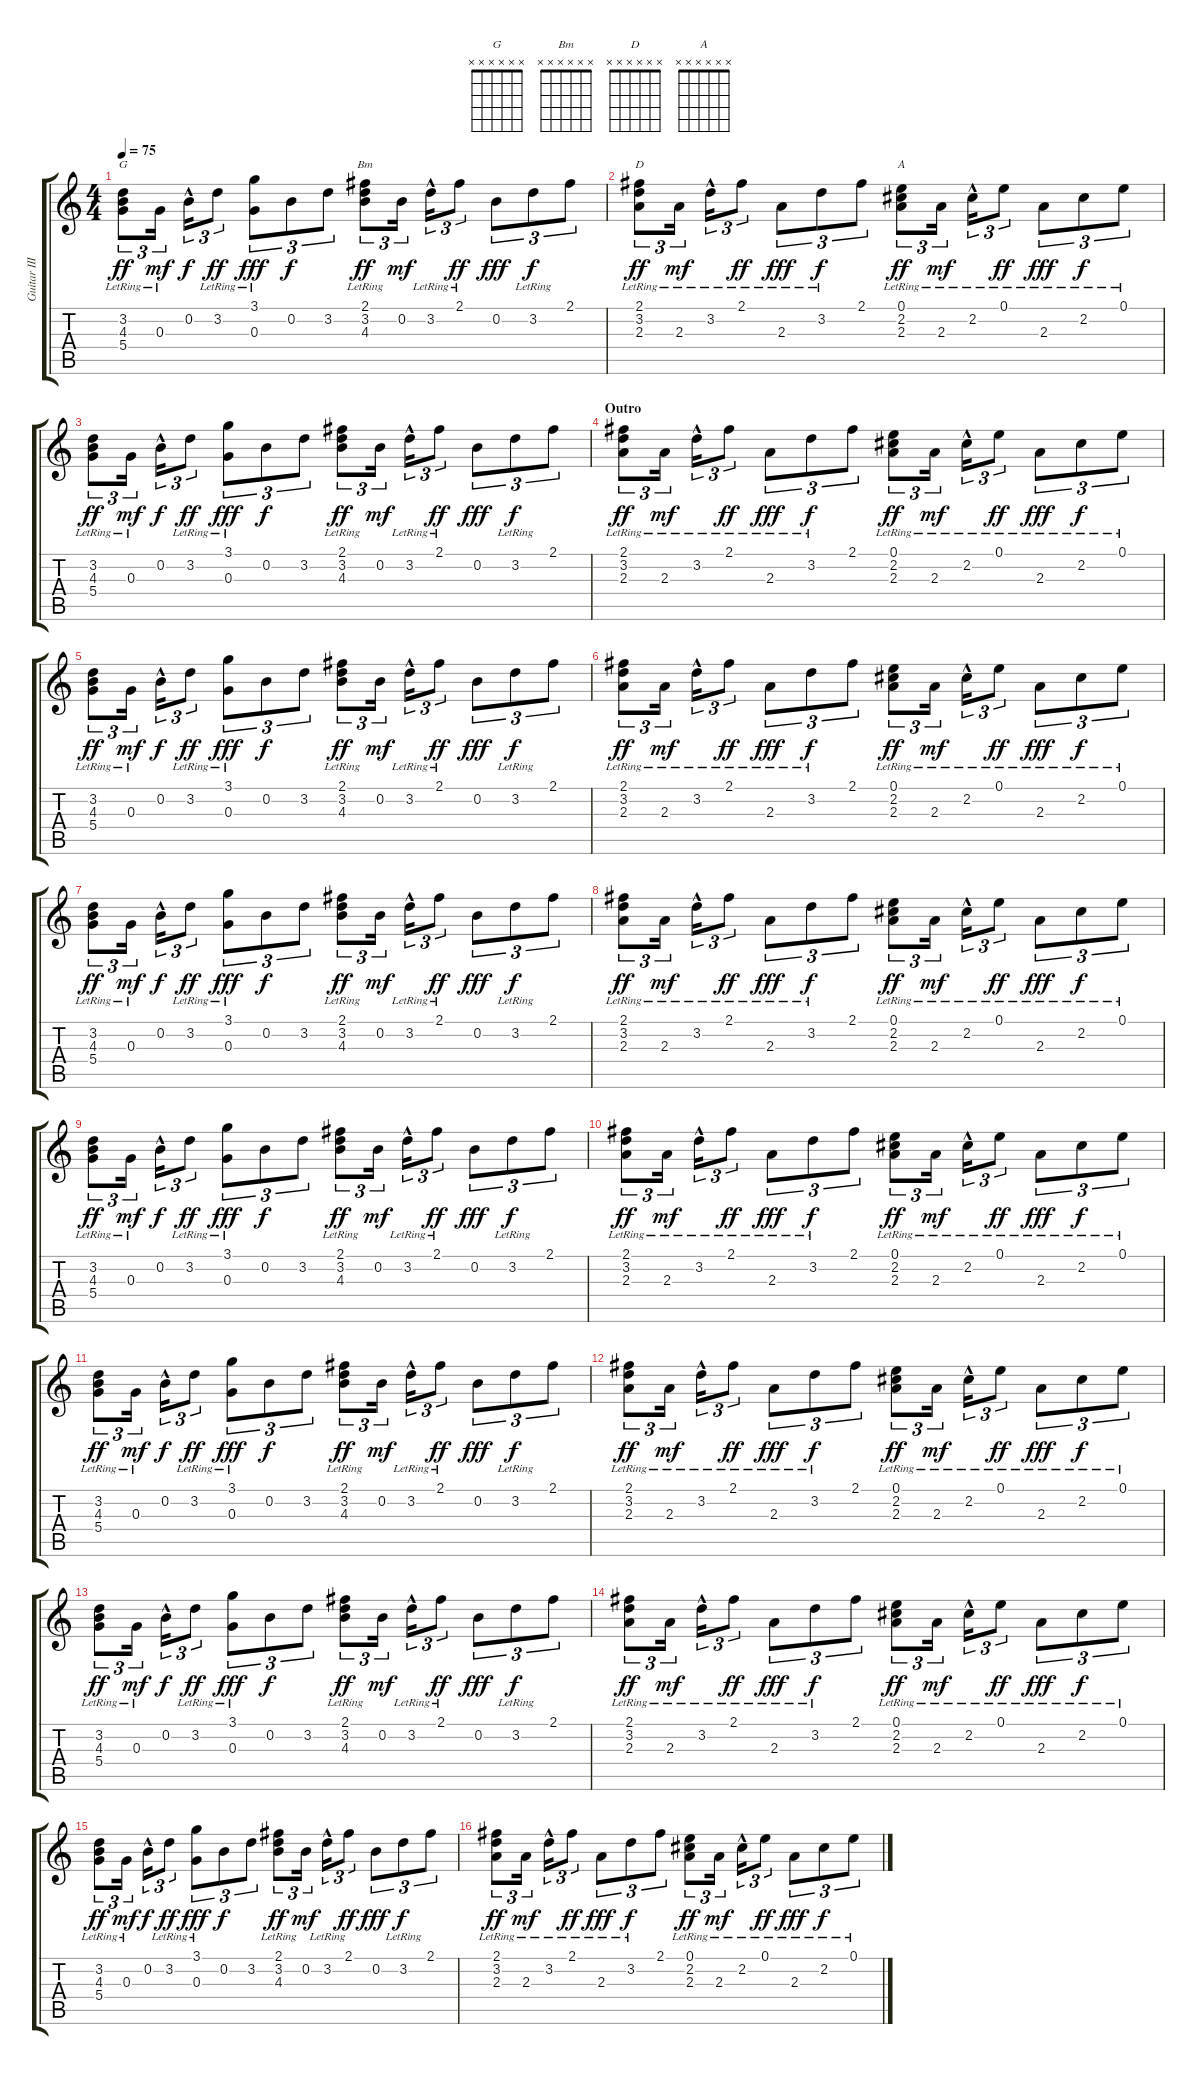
\track ("Guitar III (clean)" "Guitar III") {instrument electricguitarclean}
\staff {score tabs}
\tuning (E4 B3 G3 D3 A2 E2) {hide}
\chord ("G" x x x x x x)
\chord ("Bm" x x x x x x)
\chord ("D" x x x x x x)
\chord ("A" x x x x x x)
\ts (4 4)
\tempo 75
\clef g2
\ks c
(3.2{lr} 4.3 5.4{lr}).8{tu (3 2) ch "G" dy ff} 0.3{lr}.16{tu (3 2) dy mf} 0.2{hac}.16{tu (3 2) dy f} 3.2{lr}.8{tu (3 2) dy ff} (3.1{lr} 0.3{lr}).8{tu (3 2) dy fff} 0.2.8{tu (3 2) dy f} 3.2.8{tu (3 2)} (2.1{lr} 3.2 4.3{lr}).8{tu (3 2) ch "Bm" dy ff} 0.2.16{tu (3 2) dy mf} 3.2{hac lr}.16{tu (3 2)} 2.1{lr}.8{tu (3 2) dy ff} 0.2.8{tu (3 2) dy fff} 3.2{lr}.8{tu (3 2) dy f} 2.1.8{tu (3 2)} |
(2.1{lr} 3.2{lr} 2.3).8{tu (3 2) ch "D" dy ff} 2.3{lr}.16{tu (3 2) dy mf} 3.2{hac lr}.16{tu (3 2)} 2.1{lr}.8{tu (3 2) dy ff} 2.3{lr}.8{tu (3 2) dy fff} 3.2{lr}.8{tu (3 2) dy f} 2.1.8{tu (3 2)} (0.1{lr} 2.2{lr} 2.3).8{tu (3 2) ch "A" dy ff} 2.3{lr}.16{tu (3 2) dy mf} 2.2{hac lr}.16{tu (3 2)} 0.1{lr}.8{tu (3 2) dy ff} 2.3{lr}.8{tu (3 2) dy fff} 2.2{lr}.8{tu (3 2) dy f} 0.1{lr}.8{tu (3 2)} |
(3.2{lr} 4.3 5.4{lr}).8{tu (3 2) dy ff} 0.3{lr}.16{tu (3 2) dy mf} 0.2{hac}.16{tu (3 2) dy f} 3.2{lr}.8{tu (3 2) dy ff} (3.1{lr} 0.3{lr}).8{tu (3 2) dy fff} 0.2.8{tu (3 2) dy f} 3.2.8{tu (3 2)} (2.1{lr} 3.2 4.3{lr}).8{tu (3 2) dy ff} 0.2.16{tu (3 2) dy mf} 3.2{hac lr}.16{tu (3 2)} 2.1{lr}.8{tu (3 2) dy ff} 0.2.8{tu (3 2) dy fff} 3.2{lr}.8{tu (3 2) dy f} 2.1.8{tu (3 2)} |
\section ("" "Outro")
(2.1{lr} 3.2{lr} 2.3).8{tu (3 2) dy ff} 2.3{lr}.16{tu (3 2) dy mf} 3.2{hac lr}.16{tu (3 2)} 2.1{lr}.8{tu (3 2) dy ff} 2.3{lr}.8{tu (3 2) dy fff} 3.2{lr}.8{tu (3 2) dy f} 2.1.8{tu (3 2)} (0.1{lr} 2.2{lr} 2.3).8{tu (3 2) dy ff} 2.3{lr}.16{tu (3 2) dy mf} 2.2{hac lr}.16{tu (3 2)} 0.1{lr}.8{tu (3 2) dy ff} 2.3{lr}.8{tu (3 2) dy fff} 2.2{lr}.8{tu (3 2) dy f} 0.1{lr}.8{tu (3 2)} |
(3.2{lr} 4.3 5.4{lr}).8{tu (3 2) dy ff} 0.3{lr}.16{tu (3 2) dy mf} 0.2{hac}.16{tu (3 2) dy f} 3.2{lr}.8{tu (3 2) dy ff} (3.1{lr} 0.3{lr}).8{tu (3 2) dy fff} 0.2.8{tu (3 2) dy f} 3.2.8{tu (3 2)} (2.1{lr} 3.2 4.3{lr}).8{tu (3 2) dy ff} 0.2.16{tu (3 2) dy mf} 3.2{hac lr}.16{tu (3 2)} 2.1{lr}.8{tu (3 2) dy ff} 0.2.8{tu (3 2) dy fff} 3.2{lr}.8{tu (3 2) dy f} 2.1.8{tu (3 2)} |
(2.1{lr} 3.2{lr} 2.3).8{tu (3 2) dy ff} 2.3{lr}.16{tu (3 2) dy mf} 3.2{hac lr}.16{tu (3 2)} 2.1{lr}.8{tu (3 2) dy ff} 2.3{lr}.8{tu (3 2) dy fff} 3.2{lr}.8{tu (3 2) dy f} 2.1.8{tu (3 2)} (0.1{lr} 2.2{lr} 2.3).8{tu (3 2) dy ff} 2.3{lr}.16{tu (3 2) dy mf} 2.2{hac lr}.16{tu (3 2)} 0.1{lr}.8{tu (3 2) dy ff} 2.3{lr}.8{tu (3 2) dy fff} 2.2{lr}.8{tu (3 2) dy f} 0.1{lr}.8{tu (3 2)} |
(3.2{lr} 4.3 5.4{lr}).8{tu (3 2) dy ff} 0.3{lr}.16{tu (3 2) dy mf} 0.2{hac}.16{tu (3 2) dy f} 3.2{lr}.8{tu (3 2) dy ff} (3.1{lr} 0.3{lr}).8{tu (3 2) dy fff} 0.2.8{tu (3 2) dy f} 3.2.8{tu (3 2)} (2.1{lr} 3.2 4.3{lr}).8{tu (3 2) dy ff} 0.2.16{tu (3 2) dy mf} 3.2{hac lr}.16{tu (3 2)} 2.1{lr}.8{tu (3 2) dy ff} 0.2.8{tu (3 2) dy fff} 3.2{lr}.8{tu (3 2) dy f} 2.1.8{tu (3 2)} |
(2.1{lr} 3.2{lr} 2.3).8{tu (3 2) dy ff} 2.3{lr}.16{tu (3 2) dy mf} 3.2{hac lr}.16{tu (3 2)} 2.1{lr}.8{tu (3 2) dy ff} 2.3{lr}.8{tu (3 2) dy fff} 3.2{lr}.8{tu (3 2) dy f} 2.1.8{tu (3 2)} (0.1{lr} 2.2{lr} 2.3).8{tu (3 2) dy ff} 2.3{lr}.16{tu (3 2) dy mf} 2.2{hac lr}.16{tu (3 2)} 0.1{lr}.8{tu (3 2) dy ff} 2.3{lr}.8{tu (3 2) dy fff} 2.2{lr}.8{tu (3 2) dy f} 0.1{lr}.8{tu (3 2)} |
(3.2{lr} 4.3 5.4{lr}).8{tu (3 2) dy ff} 0.3{lr}.16{tu (3 2) dy mf} 0.2{hac}.16{tu (3 2) dy f} 3.2{lr}.8{tu (3 2) dy ff} (3.1{lr} 0.3{lr}).8{tu (3 2) dy fff} 0.2.8{tu (3 2) dy f} 3.2.8{tu (3 2)} (2.1{lr} 3.2 4.3{lr}).8{tu (3 2) dy ff} 0.2.16{tu (3 2) dy mf} 3.2{hac lr}.16{tu (3 2)} 2.1{lr}.8{tu (3 2) dy ff} 0.2.8{tu (3 2) dy fff} 3.2{lr}.8{tu (3 2) dy f} 2.1.8{tu (3 2)} |
(2.1{lr} 3.2{lr} 2.3).8{tu (3 2) dy ff} 2.3{lr}.16{tu (3 2) dy mf} 3.2{hac lr}.16{tu (3 2)} 2.1{lr}.8{tu (3 2) dy ff} 2.3{lr}.8{tu (3 2) dy fff} 3.2{lr}.8{tu (3 2) dy f} 2.1.8{tu (3 2)} (0.1{lr} 2.2{lr} 2.3).8{tu (3 2) dy ff} 2.3{lr}.16{tu (3 2) dy mf} 2.2{hac lr}.16{tu (3 2)} 0.1{lr}.8{tu (3 2) dy ff} 2.3{lr}.8{tu (3 2) dy fff} 2.2{lr}.8{tu (3 2) dy f} 0.1{lr}.8{tu (3 2)} |
(3.2{lr} 4.3 5.4{lr}).8{tu (3 2) dy ff} 0.3{lr}.16{tu (3 2) dy mf} 0.2{hac}.16{tu (3 2) dy f} 3.2{lr}.8{tu (3 2) dy ff} (3.1{lr} 0.3{lr}).8{tu (3 2) dy fff} 0.2.8{tu (3 2) dy f} 3.2.8{tu (3 2)} (2.1{lr} 3.2 4.3{lr}).8{tu (3 2) dy ff} 0.2.16{tu (3 2) dy mf} 3.2{hac lr}.16{tu (3 2)} 2.1{lr}.8{tu (3 2) dy ff} 0.2.8{tu (3 2) dy fff} 3.2{lr}.8{tu (3 2) dy f} 2.1.8{tu (3 2)} |
(2.1{lr} 3.2{lr} 2.3).8{tu (3 2) dy ff} 2.3{lr}.16{tu (3 2) dy mf} 3.2{hac lr}.16{tu (3 2)} 2.1{lr}.8{tu (3 2) dy ff} 2.3{lr}.8{tu (3 2) dy fff} 3.2{lr}.8{tu (3 2) dy f} 2.1.8{tu (3 2)} (0.1{lr} 2.2{lr} 2.3).8{tu (3 2) dy ff} 2.3{lr}.16{tu (3 2) dy mf} 2.2{hac lr}.16{tu (3 2)} 0.1{lr}.8{tu (3 2) dy ff} 2.3{lr}.8{tu (3 2) dy fff} 2.2{lr}.8{tu (3 2) dy f} 0.1{lr}.8{tu (3 2)} |
(3.2{lr} 4.3 5.4{lr}).8{tu (3 2) dy ff} 0.3{lr}.16{tu (3 2) dy mf} 0.2{hac}.16{tu (3 2) dy f} 3.2{lr}.8{tu (3 2) dy ff} (3.1{lr} 0.3{lr}).8{tu (3 2) dy fff} 0.2.8{tu (3 2) dy f} 3.2.8{tu (3 2)} (2.1{lr} 3.2 4.3{lr}).8{tu (3 2) dy ff} 0.2.16{tu (3 2) dy mf} 3.2{hac lr}.16{tu (3 2)} 2.1{lr}.8{tu (3 2) dy ff} 0.2.8{tu (3 2) dy fff} 3.2{lr}.8{tu (3 2) dy f} 2.1.8{tu (3 2)} |
(2.1{lr} 3.2{lr} 2.3).8{tu (3 2) dy ff} 2.3{lr}.16{tu (3 2) dy mf} 3.2{hac lr}.16{tu (3 2)} 2.1{lr}.8{tu (3 2) dy ff} 2.3{lr}.8{tu (3 2) dy fff} 3.2{lr}.8{tu (3 2) dy f} 2.1.8{tu (3 2)} (0.1{lr} 2.2{lr} 2.3).8{tu (3 2) dy ff} 2.3{lr}.16{tu (3 2) dy mf} 2.2{hac lr}.16{tu (3 2)} 0.1{lr}.8{tu (3 2) dy ff} 2.3{lr}.8{tu (3 2) dy fff} 2.2{lr}.8{tu (3 2) dy f} 0.1{lr}.8{tu (3 2)} |
(3.2{lr} 4.3 5.4{lr}).8{tu (3 2) dy ff} 0.3{lr}.16{tu (3 2) dy mf} 0.2{hac}.16{tu (3 2) dy f} 3.2{lr}.8{tu (3 2) dy ff} (3.1{lr} 0.3{lr}).8{tu (3 2) dy fff} 0.2.8{tu (3 2) dy f} 3.2.8{tu (3 2)} (2.1{lr} 3.2 4.3{lr}).8{tu (3 2) dy ff} 0.2.16{tu (3 2) dy mf} 3.2{hac lr}.16{tu (3 2)} 2.1{lr}.8{tu (3 2) dy ff} 0.2.8{tu (3 2) dy fff} 3.2{lr}.8{tu (3 2) dy f} 2.1.8{tu (3 2)} |
(2.1{lr} 3.2{lr} 2.3).8{tu (3 2) dy ff volume 6} 2.3{lr}.16{tu (3 2) dy mf} 3.2{hac lr}.16{tu (3 2)} 2.1{lr}.8{tu (3 2) dy ff} 2.3{lr}.8{tu (3 2) dy fff} 3.2{lr}.8{tu (3 2) dy f} 2.1.8{tu (3 2)} (0.1{lr} 2.2{lr} 2.3).8{tu (3 2) dy ff} 2.3{lr}.16{tu (3 2) dy mf} 2.2{hac lr}.16{tu (3 2)} 0.1{lr}.8{tu (3 2) dy ff} 2.3{lr}.8{tu (3 2) dy fff} 2.2{lr}.8{tu (3 2) dy f} 0.1{lr}.8{tu (3 2)}
